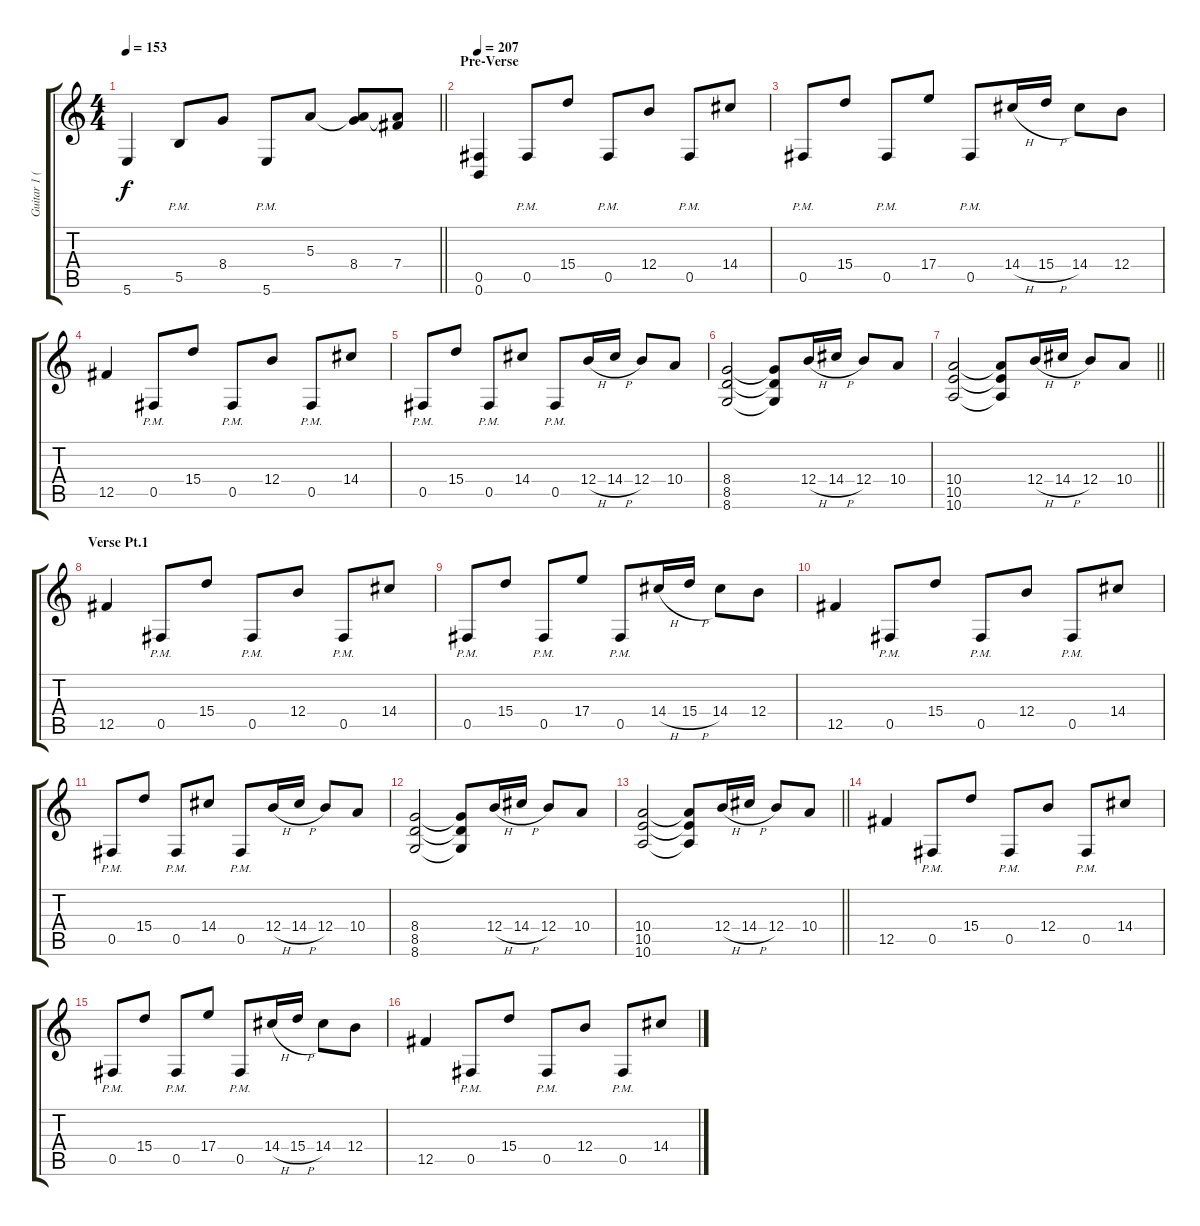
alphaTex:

\track ("Guitar 1 (Distortion)" "Guitar 1 (") {instrument distortionguitar}
\staff {score tabs}
\tuning (Db4 Ab3 E3 B2 Gb2 B1) {hide}
\ts (4 4)
\tempo 153
\clef g2
\barLineRight lightlight
\ks c
5.6.4{dy f} 5.5{pm}.8 8.4.8 5.6{pm}.8 5.3.8 (5.3{t} 8.4).8 (5.3{t} 7.4).8 |
\section ("" "Pre-Verse")
\tempo 207
(0.5 0.6).4{instrument distortionguitar} 0.5{pm}.8 15.4.8 0.5{pm}.8 12.4.8 0.5{pm}.8 14.4.8 |
0.5{pm}.8 15.4.8 0.5{pm}.8 17.4.8 0.5{pm}.8 14.4{h}.16 15.4{h}.16 14.4.8 12.4.8 |
12.5.4 0.5{pm}.8 15.4.8 0.5{pm}.8 12.4.8 0.5{pm}.8 14.4.8 |
0.5{pm}.8 15.4.8 0.5{pm}.8 14.4.8 0.5{pm}.8 12.4{h}.16 14.4{h}.16 12.4.8 10.4.8 |
(8.4 8.5 8.6).2 (8.4{t} 8.5{t} 8.6{t}).8 12.4{h}.16 14.4{h}.16 12.4.8 10.4.8 |
\barLineRight lightlight
(10.4 10.5 10.6).2 (10.4{t} 10.5{t} 10.6{t}).8 12.4{h}.16 14.4{h}.16 12.4.8 10.4.8 |
\section ("" "Verse Pt.1")
12.5.4 0.5{pm}.8 15.4.8 0.5{pm}.8 12.4.8 0.5{pm}.8 14.4.8 |
0.5{pm}.8 15.4.8 0.5{pm}.8 17.4.8 0.5{pm}.8 14.4{h}.16 15.4{h}.16 14.4.8 12.4.8 |
12.5.4 0.5{pm}.8 15.4.8 0.5{pm}.8 12.4.8 0.5{pm}.8 14.4.8 |
0.5{pm}.8 15.4.8 0.5{pm}.8 14.4.8 0.5{pm}.8 12.4{h}.16 14.4{h}.16 12.4.8 10.4.8 |
(8.4 8.5 8.6).2 (8.4{t} 8.5{t} 8.6{t}).8 12.4{h}.16 14.4{h}.16 12.4.8 10.4.8 |
\barLineRight lightlight
(10.4 10.5 10.6).2 (10.4{t} 10.5{t} 10.6{t}).8 12.4{h}.16 14.4{h}.16 12.4.8 10.4.8 |
12.5.4 0.5{pm}.8 15.4.8 0.5{pm}.8 12.4.8 0.5{pm}.8 14.4.8 |
0.5{pm}.8 15.4.8 0.5{pm}.8 17.4.8 0.5{pm}.8 14.4{h}.16 15.4{h}.16 14.4.8 12.4.8 |
12.5.4 0.5{pm}.8 15.4.8 0.5{pm}.8 12.4.8 0.5{pm}.8 14.4.8
